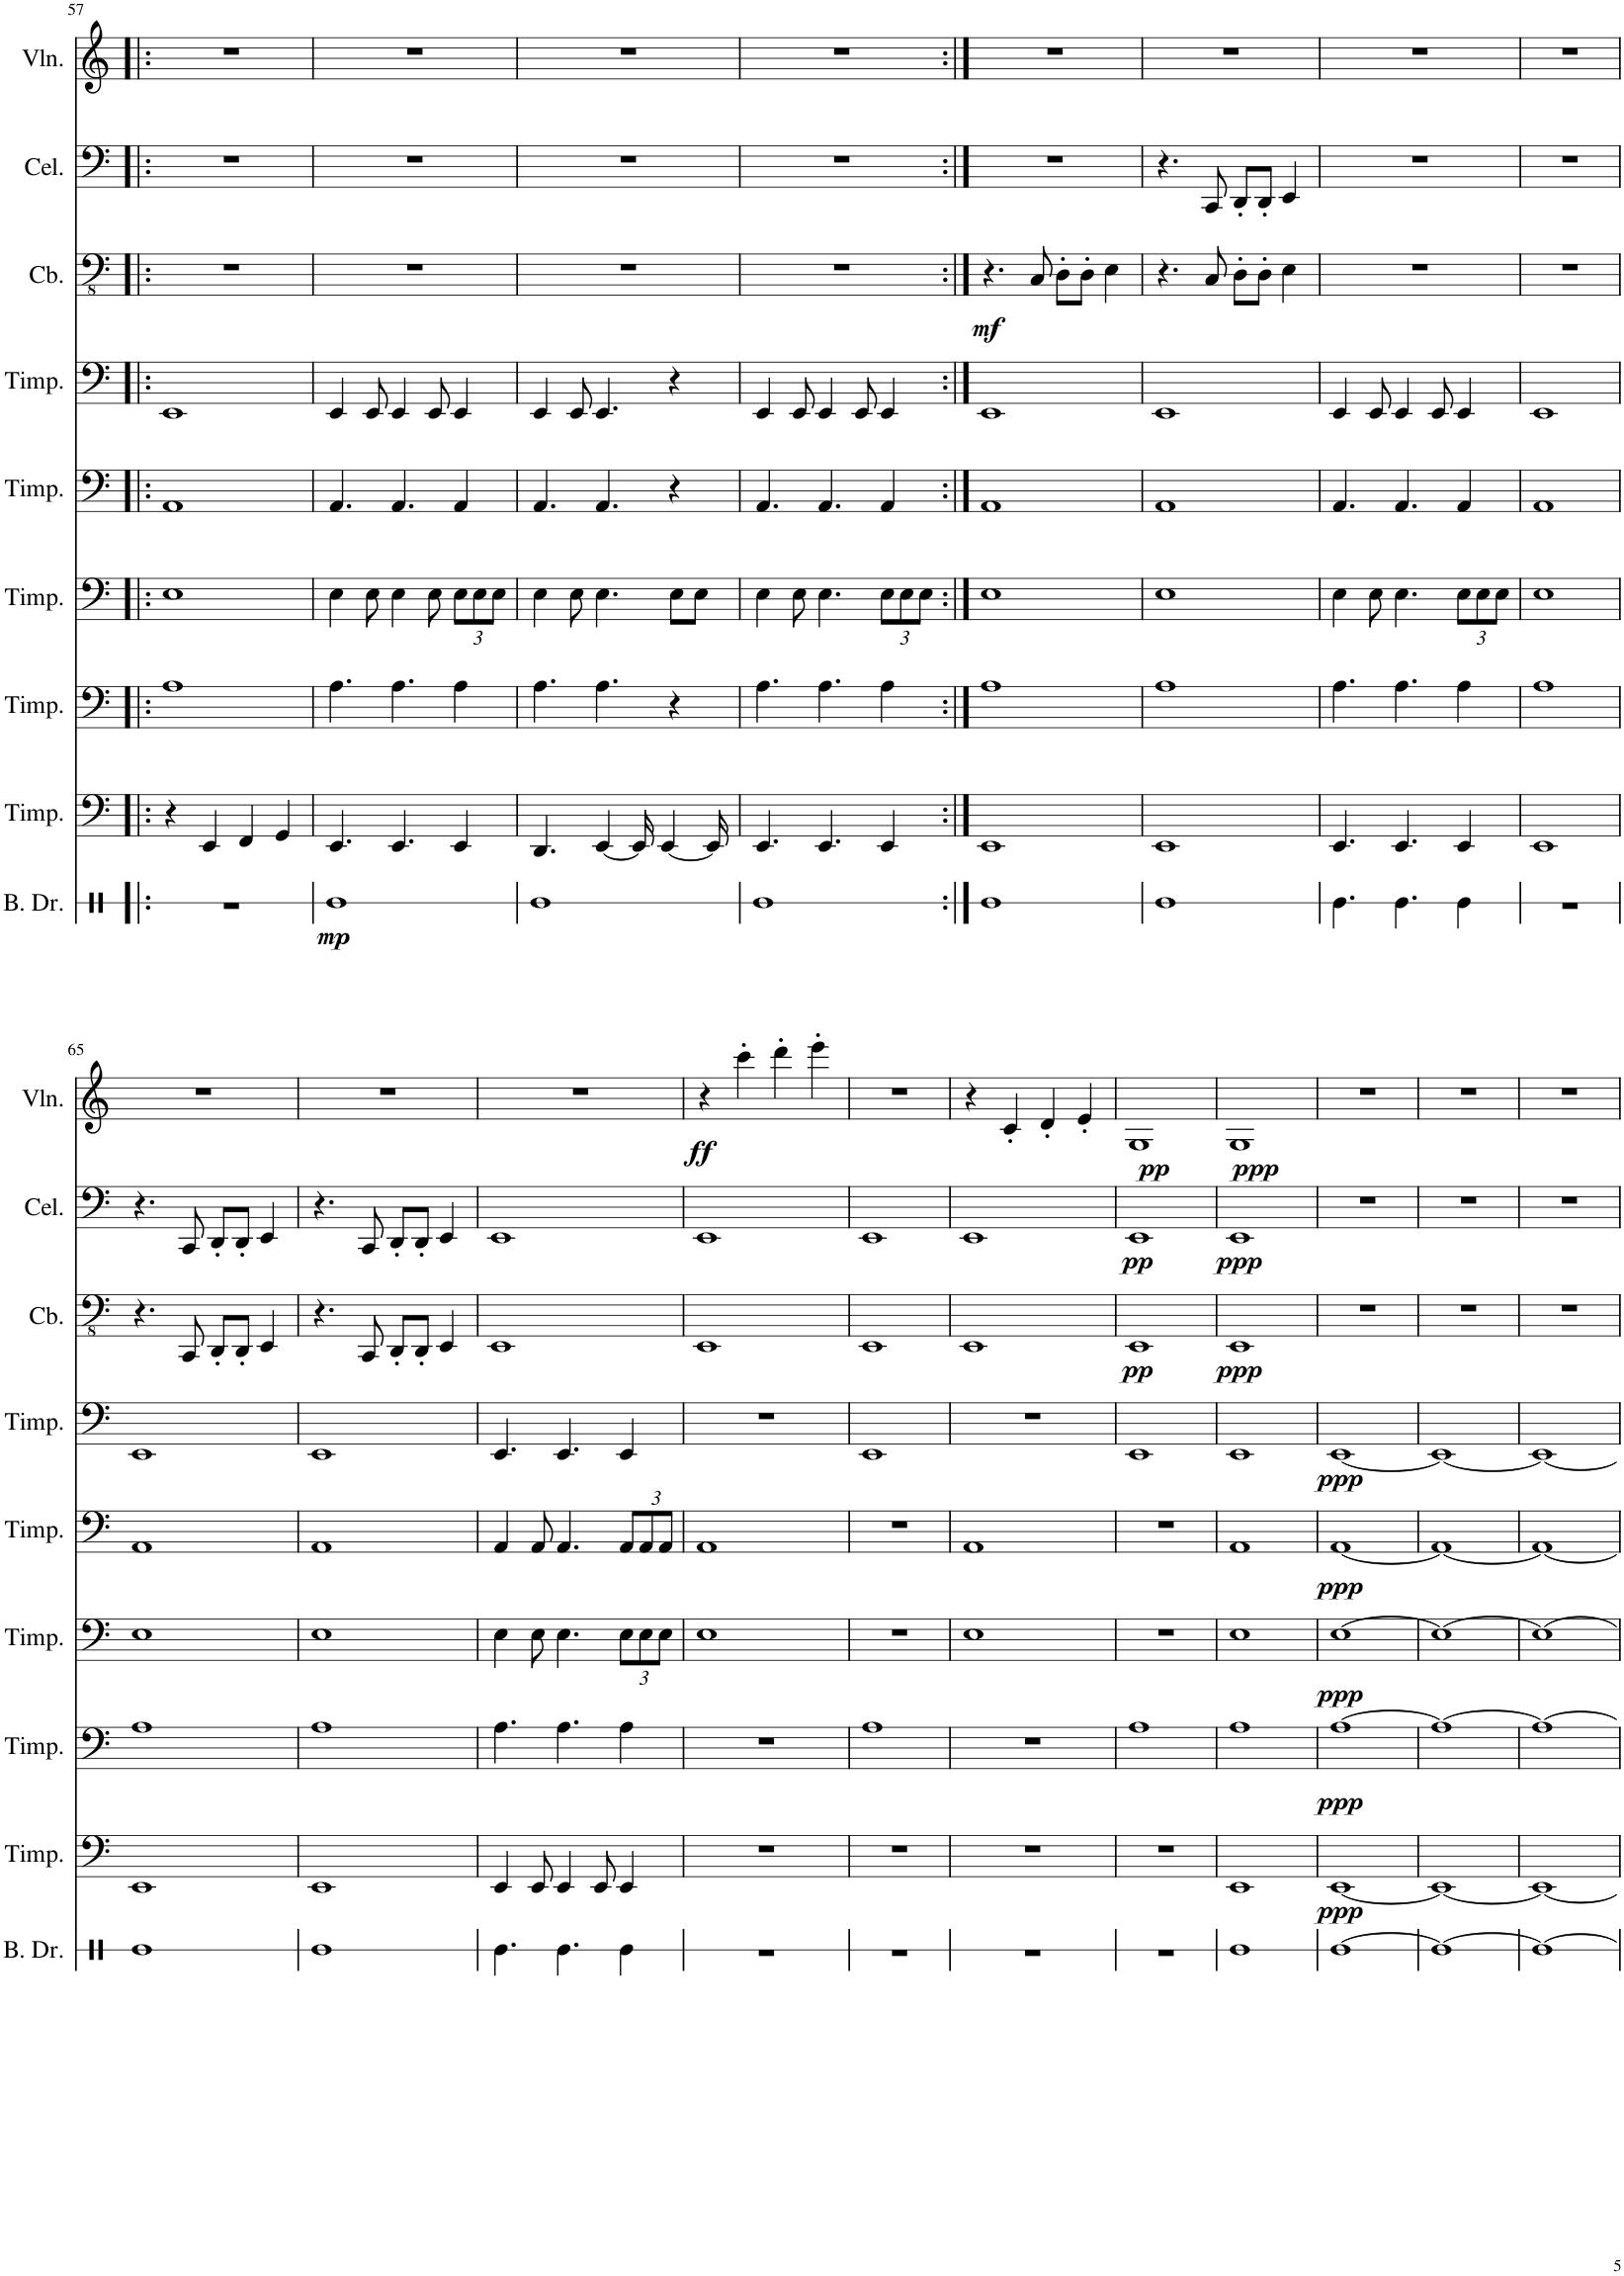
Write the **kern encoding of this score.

**kern	**dynam	**kern	**dynam	**kern	**dynam	**kern	**dynam	**kern	**dynam	**kern	**dynam	**kern	**dynam	**kern	**dynam	**kern	**dynam
*part9	*part9	*part8	*part8	*part7	*part7	*part6	*part6	*part5	*part5	*part4	*part4	*part3	*part3	*part2	*part2	*part1	*part1
*staff9	*staff9	*staff8	*staff8	*staff7	*staff7	*staff6	*staff6	*staff5	*staff5	*staff4	*staff4	*staff3	*staff3	*staff2	*staff2	*staff1	*staff1
*I"Bass Drum	*	*I"Timpani	*	*I"Timpani	*	*I"Timpani	*	*I"Timpani	*	*I"Timpani	*	*I"Double Bass	*	*I"Cello	*	*I"Violin	*
*I'B. Dr.	*	*I'Timp.	*	*I'Timp.	*	*I'Timp.	*	*I'Timp.	*	*I'Timp.	*	*	*	*I'Cel.	*	*I'Vln.	*
!!LO:PB:g=z
*clefX	*	*clefF4	*	*clefF4	*	*clefF4	*	*clefF4	*	*clefF4	*	*clefFv4	*	*clefF4	*	*clefG2	*
*	*	*	*	*	*	*	*	*	*	*	*	*Trd7c12	*	*	*	*	*
*k[]	*	*k[]	*	*k[]	*	*k[]	*	*k[]	*	*k[]	*	*k[]	*	*k[]	*	*k[]	*
*M4/4	*	*M4/4	*	*M4/4	*	*M4/4	*	*M4/4	*	*M4/4	*	*M4/4	*	*M4/4	*	*M4/4	*
=57!|:	=57!|:	=57!|:	=57!|:	=57!|:	=57!|:	=57!|:	=57!|:	=57!|:	=57!|:	=57!|:	=57!|:	=57!|:	=57!|:	=57!|:	=57!|:	=57!|:	=57!|:
1r	.	4r	.	1A	.	1E	.	1AA	.	1EE	.	1r	.	1r	.	1r	.
.	.	4EE/	.	.	.	.	.	.	.	.	.	.	.	.	.	.	.
.	.	4FF/	.	.	.	.	.	.	.	.	.	.	.	.	.	.	.
.	.	4GG/	.	.	.	.	.	.	.	.	.	.	.	.	.	.	.
=58	=58	=58	=58	=58	=58	=58	=58	=58	=58	=58	=58	=58	=58	=58	=58	=58	=58
!	!LO:DY:b	!	!	!	!	!	!	!	!	!	!	!	!	!	!	!	!
1Re	mp	4.EE/	.	4.A\	.	4E\	.	4.AA/	.	4EE/	.	1r	.	1r	.	1r	.
.	.	.	.	.	.	8E\	.	.	.	8EE/	.	.	.	.	.	.	.
.	.	4.EE/	.	4.A\	.	4E\	.	4.AA/	.	4EE/	.	.	.	.	.	.	.
.	.	.	.	.	.	8E\	.	.	.	8EE/	.	.	.	.	.	.	.
*	*	*	*	*	*	*Xbrackettup	*	*	*	*	*	*	*	*	*	*	*
.	.	4EE/	.	4A\	.	12E\L	.	4AA/	.	4EE/	.	.	.	.	.	.	.
.	.	.	.	.	.	12E\	.	.	.	.	.	.	.	.	.	.	.
.	.	.	.	.	.	12E\J	.	.	.	.	.	.	.	.	.	.	.
=59	=59	=59	=59	=59	=59	=59	=59	=59	=59	=59	=59	=59	=59	=59	=59	=59	=59
1Re	.	4.DD/	.	4.A\	.	4E\	.	4.AA/	.	4EE/	.	1r	.	1r	.	1r	.
.	.	.	.	.	.	8E\	.	.	.	8EE/	.	.	.	.	.	.	.
.	.	[4EE/	.	4.A\	.	4.E\	.	4.AA/	.	4.EE/	.	.	.	.	.	.	.
.	.	16EE/]	.	.	.	.	.	.	.	.	.	.	.	.	.	.	.
.	.	[4EE/	.	.	.	.	.	.	.	.	.	.	.	.	.	.	.
.	.	.	.	4r	.	8E\L	.	4r	.	4r	.	.	.	.	.	.	.
.	.	.	.	.	.	8E\J	.	.	.	.	.	.	.	.	.	.	.
.	.	16EE/]	.	.	.	.	.	.	.	.	.	.	.	.	.	.	.
=60	=60	=60	=60	=60	=60	=60	=60	=60	=60	=60	=60	=60	=60	=60	=60	=60	=60
1Re	.	4.EE/	.	4.A\	.	4E\	.	4.AA/	.	4EE/	.	1r	.	1r	.	1r	.
.	.	.	.	.	.	8E\	.	.	.	8EE/	.	.	.	.	.	.	.
.	.	4.EE/	.	4.A\	.	4.E\	.	4.AA/	.	4EE/	.	.	.	.	.	.	.
.	.	.	.	.	.	.	.	.	.	8EE/	.	.	.	.	.	.	.
.	.	4EE/	.	4A\	.	12E\L	.	4AA/	.	4EE/	.	.	.	.	.	.	.
.	.	.	.	.	.	12E\	.	.	.	.	.	.	.	.	.	.	.
.	.	.	.	.	.	12E\J	.	.	.	.	.	.	.	.	.	.	.
=61:|!	=61:|!	=61:|!	=61:|!	=61:|!	=61:|!	=61:|!	=61:|!	=61:|!	=61:|!	=61:|!	=61:|!	=61:|!	=61:|!	=61:|!	=61:|!	=61:|!	=61:|!
!	!	!	!	!	!	!	!	!	!	!	!	!	!LO:DY:b	!	!	!	!
1Re	.	1EE	.	1A	.	1E	.	1AA	.	1EE	.	4.r	mf	1r	.	1r	.
.	.	.	.	.	.	.	.	.	.	.	.	8CC/	.	.	.	.	.
.	.	.	.	.	.	.	.	.	.	.	.	8DD'\L	.	.	.	.	.
.	.	.	.	.	.	.	.	.	.	.	.	8DD'\J	.	.	.	.	.
.	.	.	.	.	.	.	.	.	.	.	.	4EE\	.	.	.	.	.
=62	=62	=62	=62	=62	=62	=62	=62	=62	=62	=62	=62	=62	=62	=62	=62	=62	=62
1Re	.	1EE	.	1A	.	1E	.	1AA	.	1EE	.	4.r	.	4.r	.	1r	.
.	.	.	.	.	.	.	.	.	.	.	.	8CC/	.	8CC/	.	.	.
.	.	.	.	.	.	.	.	.	.	.	.	8DD'\L	.	8DD'/L	.	.	.
.	.	.	.	.	.	.	.	.	.	.	.	8DD'\J	.	8DD'/J	.	.	.
.	.	.	.	.	.	.	.	.	.	.	.	4EE\	.	4EE/	.	.	.
=63	=63	=63	=63	=63	=63	=63	=63	=63	=63	=63	=63	=63	=63	=63	=63	=63	=63
4.Re\	.	4.EE/	.	4.A\	.	4E\	.	4.AA/	.	4EE/	.	1r	.	1r	.	1r	.
.	.	.	.	.	.	8E\	.	.	.	8EE/	.	.	.	.	.	.	.
4.Re\	.	4.EE/	.	4.A\	.	4.E\	.	4.AA/	.	4EE/	.	.	.	.	.	.	.
.	.	.	.	.	.	.	.	.	.	8EE/	.	.	.	.	.	.	.
4Re\	.	4EE/	.	4A\	.	12E\L	.	4AA/	.	4EE/	.	.	.	.	.	.	.
.	.	.	.	.	.	12E\	.	.	.	.	.	.	.	.	.	.	.
.	.	.	.	.	.	12E\J	.	.	.	.	.	.	.	.	.	.	.
=64	=64	=64	=64	=64	=64	=64	=64	=64	=64	=64	=64	=64	=64	=64	=64	=64	=64
1r	.	1EE	.	1A	.	1E	.	1AA	.	1EE	.	1r	.	1r	.	1r	.
!!LO:LB:g=z
=65	=65	=65	=65	=65	=65	=65	=65	=65	=65	=65	=65	=65	=65	=65	=65	=65	=65
1Re	.	1EE	.	1A	.	1E	.	1AA	.	1EE	.	4.r	.	4.r	.	1r	.
.	.	.	.	.	.	.	.	.	.	.	.	8CCC/	.	8CC/	.	.	.
.	.	.	.	.	.	.	.	.	.	.	.	8DDD'/L	.	8DD'/L	.	.	.
.	.	.	.	.	.	.	.	.	.	.	.	8DDD'/J	.	8DD'/J	.	.	.
.	.	.	.	.	.	.	.	.	.	.	.	4EEE/	.	4EE/	.	.	.
=66	=66	=66	=66	=66	=66	=66	=66	=66	=66	=66	=66	=66	=66	=66	=66	=66	=66
1Re	.	1EE	.	1A	.	1E	.	1AA	.	1EE	.	4.r	.	4.r	.	1r	.
.	.	.	.	.	.	.	.	.	.	.	.	8CCC/	.	8CC/	.	.	.
.	.	.	.	.	.	.	.	.	.	.	.	8DDD'/L	.	8DD'/L	.	.	.
.	.	.	.	.	.	.	.	.	.	.	.	8DDD'/J	.	8DD'/J	.	.	.
.	.	.	.	.	.	.	.	.	.	.	.	4EEE/	.	4EE/	.	.	.
=67	=67	=67	=67	=67	=67	=67	=67	=67	=67	=67	=67	=67	=67	=67	=67	=67	=67
4.Re\	.	4EE/	.	4.A\	.	4E\	.	4AA/	.	4.EE/	.	1EEE	.	1EE	.	1r	.
.	.	8EE/	.	.	.	8E\	.	8AA/	.	.	.	.	.	.	.	.	.
4.Re\	.	4EE/	.	4.A\	.	4.E\	.	4.AA/	.	4.EE/	.	.	.	.	.	.	.
.	.	8EE/	.	.	.	.	.	.	.	.	.	.	.	.	.	.	.
*	*	*	*	*	*	*	*	*Xbrackettup	*	*	*	*	*	*	*	*	*
4Re\	.	4EE/	.	4A\	.	12E\L	.	12AA/L	.	4EE/	.	.	.	.	.	.	.
.	.	.	.	.	.	12E\	.	12AA/	.	.	.	.	.	.	.	.	.
.	.	.	.	.	.	12E\J	.	12AA/J	.	.	.	.	.	.	.	.	.
=68	=68	=68	=68	=68	=68	=68	=68	=68	=68	=68	=68	=68	=68	=68	=68	=68	=68
!	!	!	!	!	!	!	!	!	!	!	!	!	!	!	!	!	!LO:DY:b
1r	.	1r	.	1r	.	1E	.	1AA	.	1r	.	1EEE	.	1EE	.	4r	ff
.	.	.	.	.	.	.	.	.	.	.	.	.	.	.	.	4ccc'\	.
.	.	.	.	.	.	.	.	.	.	.	.	.	.	.	.	4ddd'\	.
.	.	.	.	.	.	.	.	.	.	.	.	.	.	.	.	4eee'\	.
=69	=69	=69	=69	=69	=69	=69	=69	=69	=69	=69	=69	=69	=69	=69	=69	=69	=69
1r	.	1r	.	1A	.	1r	.	1r	.	1EE	.	1EEE	.	1EE	.	1r	.
=70	=70	=70	=70	=70	=70	=70	=70	=70	=70	=70	=70	=70	=70	=70	=70	=70	=70
1r	.	1r	.	1r	.	1E	.	1AA	.	1r	.	1EEE	.	1EE	.	4r	.
.	.	.	.	.	.	.	.	.	.	.	.	.	.	.	.	4c'/	.
.	.	.	.	.	.	.	.	.	.	.	.	.	.	.	.	4d'/	.
.	.	.	.	.	.	.	.	.	.	.	.	.	.	.	.	4e'/	.
=71	=71	=71	=71	=71	=71	=71	=71	=71	=71	=71	=71	=71	=71	=71	=71	=71	=71
!	!	!	!	!	!	!	!	!	!	!	!	!	!LO:DY:b	!	!LO:DY:b	!	!LO:DY:b
1r	.	1r	.	1A	.	1r	.	1r	.	1EE	.	1EEE	pp	1EE	pp	1G	pp
=72	=72	=72	=72	=72	=72	=72	=72	=72	=72	=72	=72	=72	=72	=72	=72	=72	=72
!	!	!	!	!	!	!	!	!	!	!	!	!	!LO:DY:b	!	!LO:DY:b	!	!LO:DY:b
1Re	.	1EE	.	1A	.	1E	.	1AA	.	1EE	.	1EEE	ppp	1EE	ppp	1G	ppp
=73	=73	=73	=73	=73	=73	=73	=73	=73	=73	=73	=73	=73	=73	=73	=73	=73	=73
!	!	!	!LO:DY:b	!	!LO:DY:b	!	!LO:DY:b	!	!LO:DY:b	!	!LO:DY:b	!	!	!	!	!	!
[1Re	.	[1EE	ppp	[1A	ppp	[1E	ppp	[1AA	ppp	[1EE	ppp	1r	.	1r	.	1r	.
=74	=74	=74	=74	=74	=74	=74	=74	=74	=74	=74	=74	=74	=74	=74	=74	=74	=74
1Re_	.	1EE_	.	1A_	.	1E_	.	1AA_	.	1EE_	.	1r	.	1r	.	1r	.
=75	=75	=75	=75	=75	=75	=75	=75	=75	=75	=75	=75	=75	=75	=75	=75	=75	=75
1Re_	.	1EE_	.	1A_	.	1E_	.	1AA_	.	1EE_	.	1r	.	1r	.	1r	.
=	=	=	=	=	=	=	=	=	=	=	=	=	=	=	=	=	=
*-	*-	*-	*-	*-	*-	*-	*-	*-	*-	*-	*-	*-	*-	*-	*-	*-	*-
